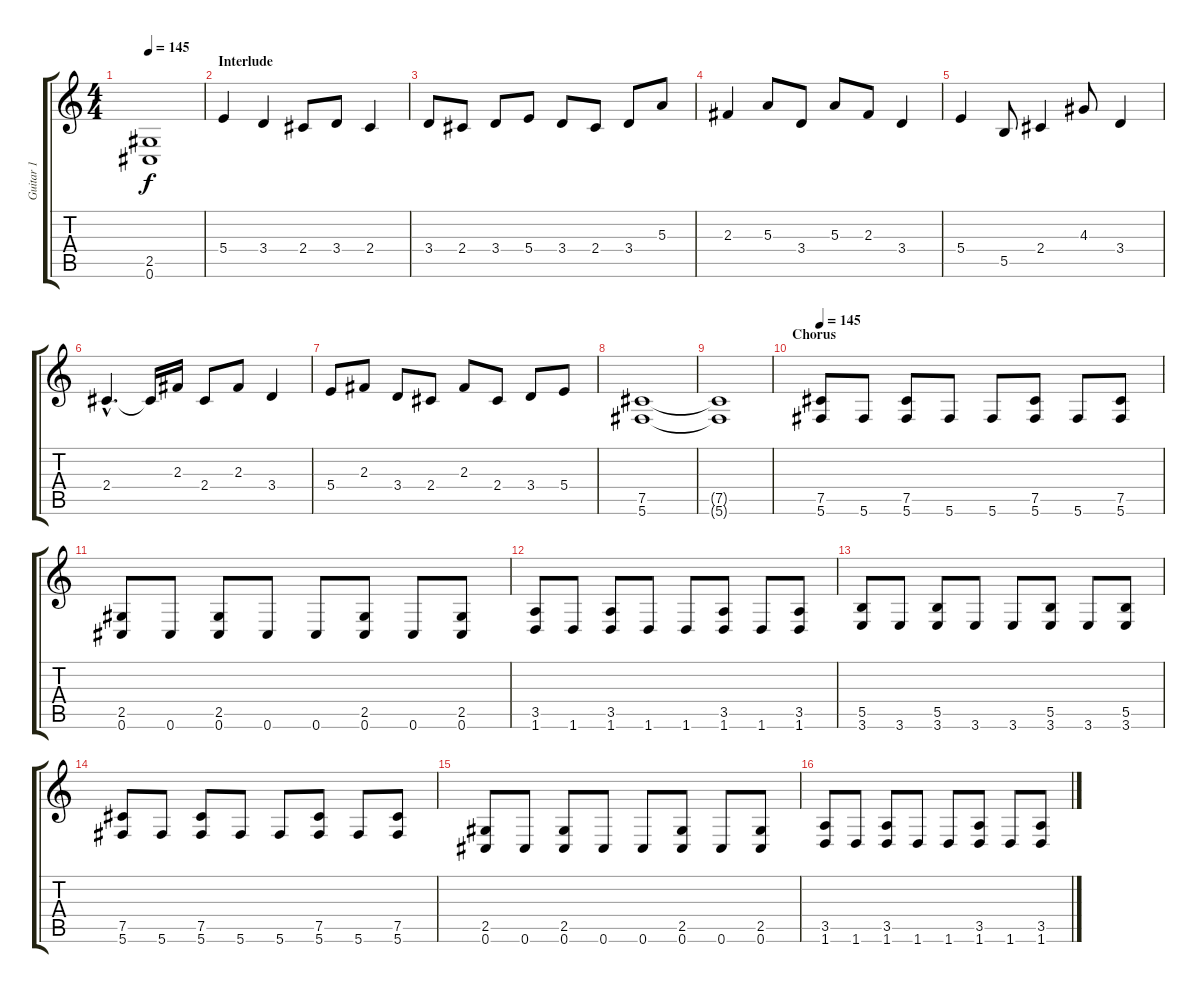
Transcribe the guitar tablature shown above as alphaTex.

\track ("Guitar 1" "Guitar 1") {instrument overdrivenguitar}
\staff {score tabs}
\tuning (Db4 Ab3 E3 B2 Gb2 Db2) {hide}
\ts (4 4)
\tempo 145
\clef g2
\ks c
(2.5 0.6).1{dy f} |
\section ("" "Interlude")
5.4.4 3.4.4 2.4.8 3.4.8 2.4.4 |
3.4.8 2.4.8 3.4.8 5.4.8 3.4.8 2.4.8 3.4.8 5.3.8 |
2.3.4 5.3.8 3.4.8 5.3.8 2.3.8 3.4.4 |
5.4.4 5.5.8 2.4.4 4.3.8 3.4.4 |
2.4{hac}.4{d} 2.4{t}.16 2.3.16 2.4.8 2.3.8 3.4.4 |
5.4.8 2.3.8 3.4.8 2.4.8 2.3.8 2.4.8 3.4.8 5.4.8 |
(7.5 5.6).1 |
(7.5{t} 5.6{t}).1 |
\section ("" "Chorus")
\tempo 145
(7.5 5.6).8 5.6.8 (7.5 5.6).8 5.6.8 5.6.8 (7.5 5.6).8 5.6.8 (7.5 5.6).8 |
(2.5 0.6).8 0.6.8 (2.5 0.6).8 0.6.8 0.6.8 (2.5 0.6).8 0.6.8 (2.5 0.6).8 |
(3.5 1.6).8 1.6.8 (3.5 1.6).8 1.6.8 1.6.8 (3.5 1.6).8 1.6.8 (3.5 1.6).8 |
(5.5 3.6).8 3.6.8 (5.5 3.6).8 3.6.8 3.6.8 (5.5 3.6).8 3.6.8 (5.5 3.6).8 |
(7.5 5.6).8 5.6.8 (7.5 5.6).8 5.6.8 5.6.8 (7.5 5.6).8 5.6.8 (7.5 5.6).8 |
(2.5 0.6).8 0.6.8 (2.5 0.6).8 0.6.8 0.6.8 (2.5 0.6).8 0.6.8 (2.5 0.6).8 |
(3.5 1.6).8 1.6.8 (3.5 1.6).8 1.6.8 1.6.8 (3.5 1.6).8 1.6.8 (3.5 1.6).8
